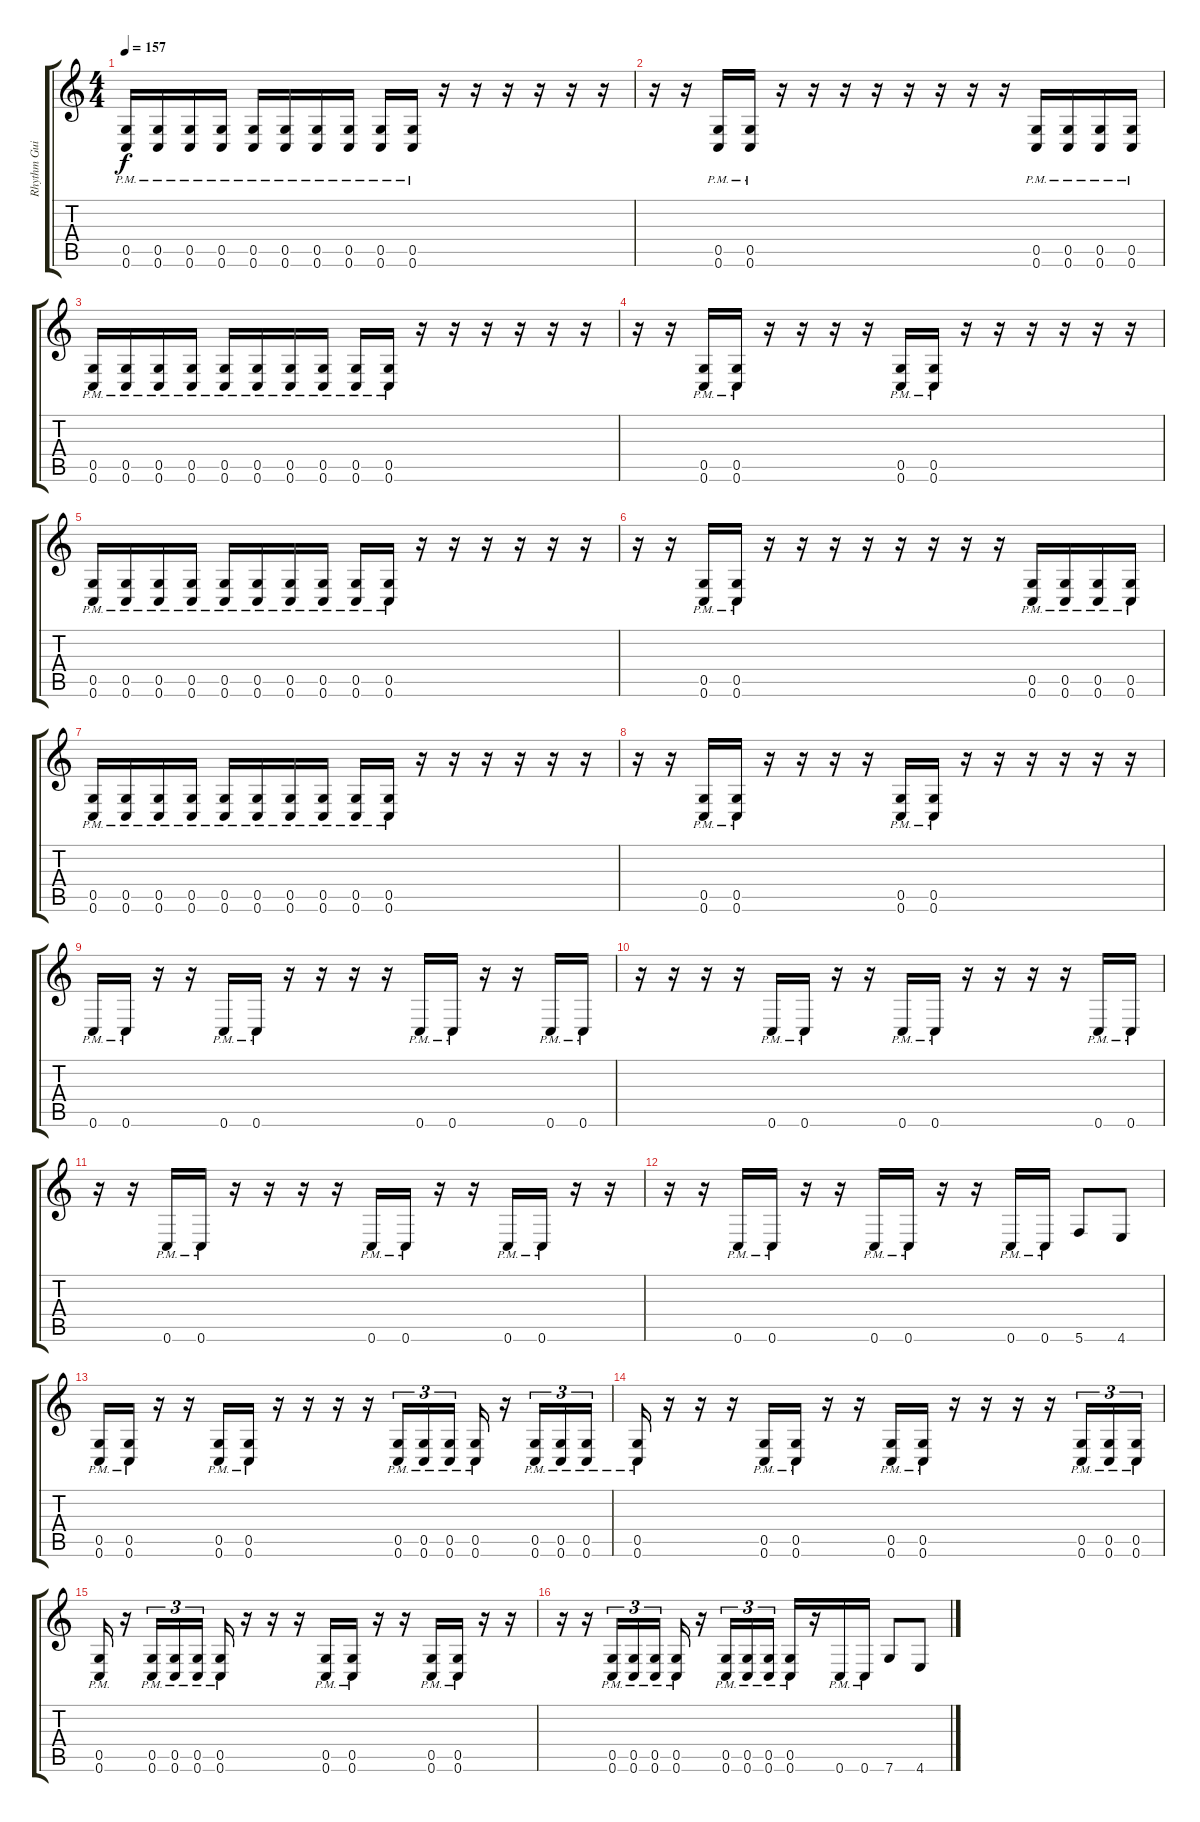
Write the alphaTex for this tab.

\track ("Rhythm Guitar 2" "Rhythm Gui") {instrument distortionguitar}
\staff {score tabs}
\tuning (D4 A3 F3 C3 G2 C2) {hide}
\ts (4 4)
\tempo 157
\clef g2
\ks c
(0.5{pm} 0.6{pm}).16{dy f} (0.5{pm} 0.6{pm}).16 (0.5{pm} 0.6{pm}).16 (0.5{pm} 0.6{pm}).16 (0.5{pm} 0.6{pm}).16 (0.5{pm} 0.6{pm}).16 (0.5{pm} 0.6{pm}).16 (0.5{pm} 0.6{pm}).16 (0.5{pm} 0.6{pm}).16 (0.5{pm} 0.6{pm}).16 r.16 r.16 r.16 r.16 r.16 r.16 |
r.16 r.16 (0.5{pm} 0.6{pm}).16 (0.5{pm} 0.6{pm}).16 r.16 r.16 r.16 r.16 r.16 r.16 r.16 r.16 (0.5{pm} 0.6{pm}).16 (0.5{pm} 0.6{pm}).16 (0.5{pm} 0.6{pm}).16 (0.5{pm} 0.6{pm}).16 |
(0.5{pm} 0.6{pm}).16 (0.5{pm} 0.6{pm}).16 (0.5{pm} 0.6{pm}).16 (0.5{pm} 0.6{pm}).16 (0.5{pm} 0.6{pm}).16 (0.5{pm} 0.6{pm}).16 (0.5{pm} 0.6{pm}).16 (0.5{pm} 0.6{pm}).16 (0.5{pm} 0.6{pm}).16 (0.5{pm} 0.6{pm}).16 r.16 r.16 r.16 r.16 r.16 r.16 |
r.16 r.16 (0.5{pm} 0.6{pm}).16 (0.5{pm} 0.6{pm}).16 r.16 r.16 r.16 r.16 (0.5{pm} 0.6{pm}).16 (0.5{pm} 0.6{pm}).16 r.16 r.16 r.16 r.16 r.16 r.16 |
(0.5{pm} 0.6{pm}).16 (0.5{pm} 0.6{pm}).16 (0.5{pm} 0.6{pm}).16 (0.5{pm} 0.6{pm}).16 (0.5{pm} 0.6{pm}).16 (0.5{pm} 0.6{pm}).16 (0.5{pm} 0.6{pm}).16 (0.5{pm} 0.6{pm}).16 (0.5{pm} 0.6{pm}).16 (0.5{pm} 0.6{pm}).16 r.16 r.16 r.16 r.16 r.16 r.16 |
r.16 r.16 (0.5{pm} 0.6{pm}).16 (0.5{pm} 0.6{pm}).16 r.16 r.16 r.16 r.16 r.16 r.16 r.16 r.16 (0.5{pm} 0.6{pm}).16 (0.5{pm} 0.6{pm}).16 (0.5{pm} 0.6{pm}).16 (0.5{pm} 0.6{pm}).16 |
(0.5{pm} 0.6{pm}).16 (0.5{pm} 0.6{pm}).16 (0.5{pm} 0.6{pm}).16 (0.5{pm} 0.6{pm}).16 (0.5{pm} 0.6{pm}).16 (0.5{pm} 0.6{pm}).16 (0.5{pm} 0.6{pm}).16 (0.5{pm} 0.6{pm}).16 (0.5{pm} 0.6{pm}).16 (0.5{pm} 0.6{pm}).16 r.16 r.16 r.16 r.16 r.16 r.16 |
r.16 r.16 (0.5{pm} 0.6{pm}).16 (0.5{pm} 0.6{pm}).16 r.16 r.16 r.16 r.16 (0.5{pm} 0.6{pm}).16 (0.5{pm} 0.6{pm}).16 r.16 r.16 r.16 r.16 r.16 r.16 |
0.6{pm}.16 0.6{pm}.16 r.16 r.16 0.6{pm}.16 0.6{pm}.16 r.16 r.16 r.16 r.16 0.6{pm}.16 0.6{pm}.16 r.16 r.16 0.6{pm}.16 0.6{pm}.16 |
r.16 r.16 r.16 r.16 0.6{pm}.16 0.6{pm}.16 r.16 r.16 0.6{pm}.16 0.6{pm}.16 r.16 r.16 r.16 r.16 0.6{pm}.16 0.6{pm}.16 |
r.16 r.16 0.6{pm}.16 0.6{pm}.16 r.16 r.16 r.16 r.16 0.6{pm}.16 0.6{pm}.16 r.16 r.16 0.6{pm}.16 0.6{pm}.16 r.16 r.16 |
r.16 r.16 0.6{pm}.16 0.6{pm}.16 r.16 r.16 0.6{pm}.16 0.6{pm}.16 r.16 r.16 0.6{pm}.16 0.6{pm}.16 5.6.8 4.6.8 |
(0.5{pm} 0.6{pm}).16 (0.5{pm} 0.6{pm}).16 r.16 r.16 (0.5{pm} 0.6{pm}).16 (0.5{pm} 0.6{pm}).16 r.16 r.16 r.16 r.16 (0.5{pm} 0.6{pm}).16{tu (3 2)} (0.5{pm} 0.6{pm}).16{tu (3 2)} (0.5{pm} 0.6{pm}).16{tu (3 2)} (0.5{pm} 0.6{pm}).16 r.16 (0.5{pm} 0.6{pm}).16{tu (3 2)} (0.5{pm} 0.6{pm}).16{tu (3 2)} (0.5{pm} 0.6{pm}).16{tu (3 2)} |
(0.5{pm} 0.6{pm}).16 r.16 r.16 r.16 (0.5{pm} 0.6{pm}).16 (0.5{pm} 0.6{pm}).16 r.16 r.16 (0.5{pm} 0.6{pm}).16 (0.5{pm} 0.6{pm}).16 r.16 r.16 r.16 r.16 (0.5{pm} 0.6{pm}).16{tu (3 2)} (0.5{pm} 0.6{pm}).16{tu (3 2)} (0.5{pm} 0.6{pm}).16{tu (3 2)} |
(0.5{pm} 0.6{pm}).16 r.16 (0.5{pm} 0.6{pm}).16{tu (3 2)} (0.5{pm} 0.6{pm}).16{tu (3 2)} (0.5{pm} 0.6{pm}).16{tu (3 2)} (0.5{pm} 0.6{pm}).16 r.16 r.16 r.16 (0.5{pm} 0.6{pm}).16 (0.5{pm} 0.6{pm}).16 r.16 r.16 (0.5{pm} 0.6{pm}).16 (0.5{pm} 0.6{pm}).16 r.16 r.16 |
r.16 r.16 (0.5{pm} 0.6{pm}).16{tu (3 2)} (0.5{pm} 0.6{pm}).16{tu (3 2)} (0.5{pm} 0.6{pm}).16{tu (3 2)} (0.5{pm} 0.6{pm}).16 r.16 (0.5{pm} 0.6{pm}).16{tu (3 2)} (0.5{pm} 0.6{pm}).16{tu (3 2)} (0.5{pm} 0.6{pm}).16{tu (3 2)} (0.5{pm} 0.6{pm}).16 r.16 0.6{pm}.16 0.6{pm}.16 7.6.8 4.6.8
